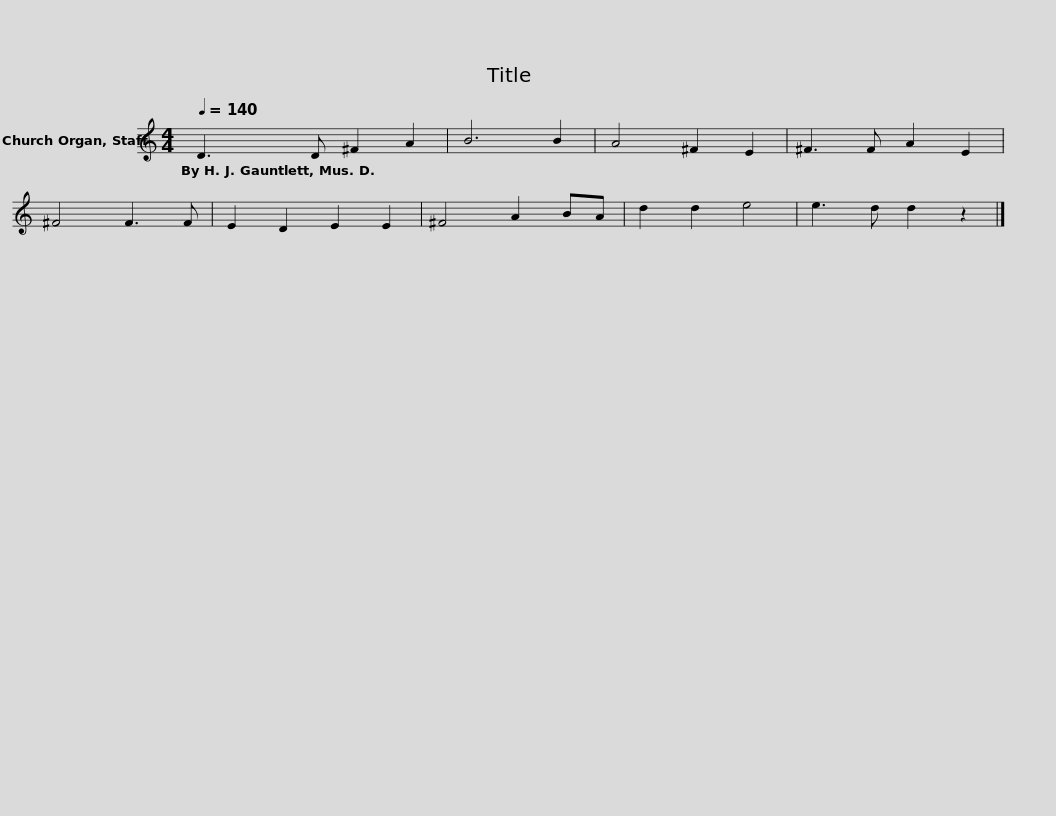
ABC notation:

X:1
L:1/8
Q:1/4=140
M:4/4
I:linebreak $
K:C
V:1 treble
V:1
 D3 D ^F2 A2 | B6 B2 | A4 ^F2 E2 | ^F3 F A2 E2 | ^F4 F3 F | %5
 E2 D2 E2 E2 | ^F4 A2 BA | d2 d2 e4 | e3 d d2 z2 |] %9
